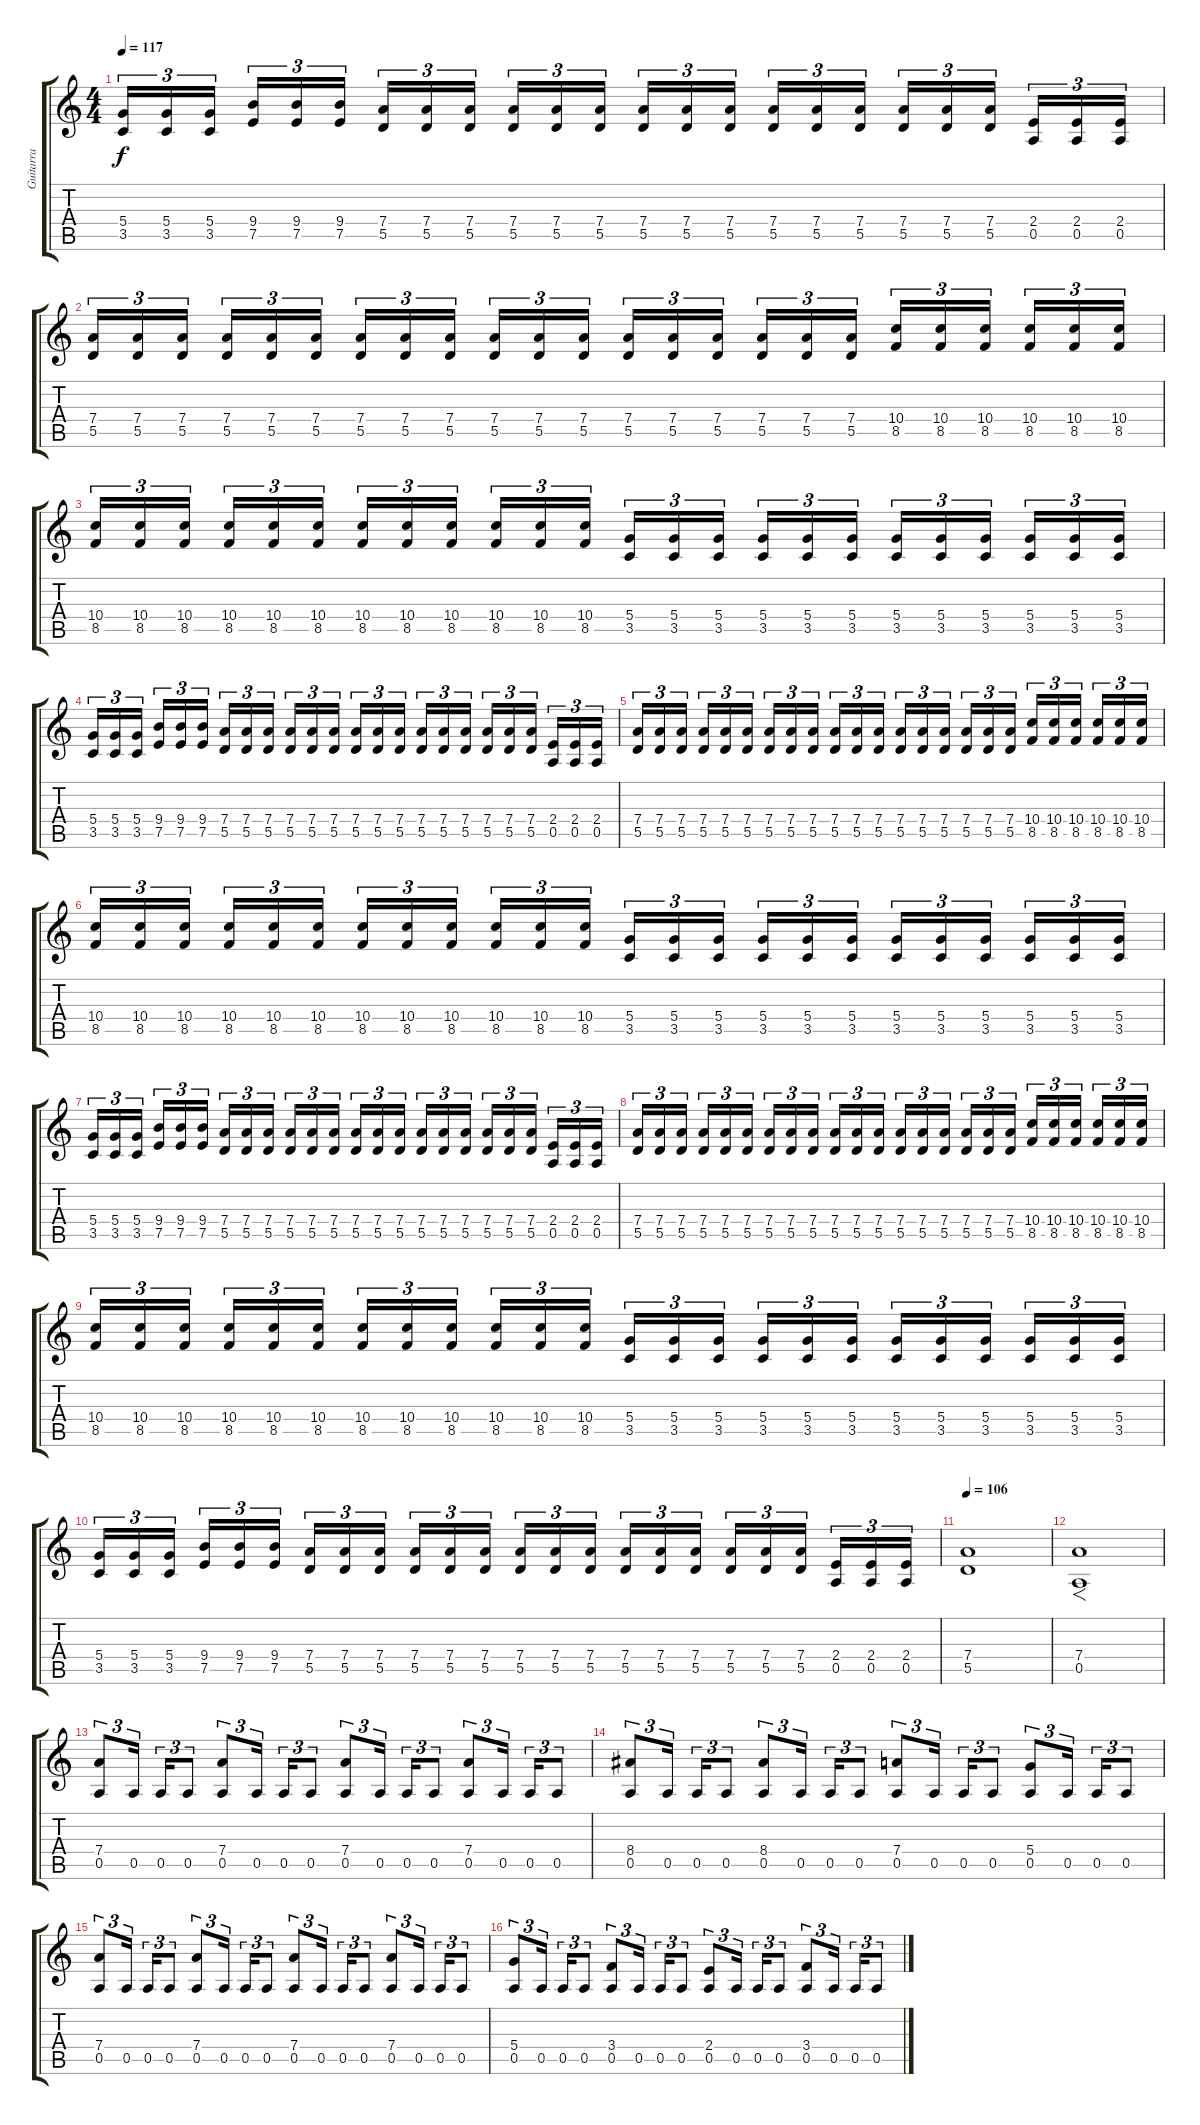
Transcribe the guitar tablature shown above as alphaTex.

\track ("Guitarra" "Guitarra") {instrument distortionguitar}
\staff {score tabs}
\tuning (E4 B3 G3 D3 A2 E2) {hide}
\ts (4 4)
\tempo 117
\clef g2
\ks c
(5.4 3.5).16{tu (3 2) dy f} (5.4 3.5).16{tu (3 2)} (5.4 3.5).16{tu (3 2)} (9.4 7.5).16{tu (3 2)} (9.4 7.5).16{tu (3 2)} (9.4 7.5).16{tu (3 2)} (7.4 5.5).16{tu (3 2)} (7.4 5.5).16{tu (3 2)} (7.4 5.5).16{tu (3 2)} (7.4 5.5).16{tu (3 2)} (7.4 5.5).16{tu (3 2)} (7.4 5.5).16{tu (3 2)} (7.4 5.5).16{tu (3 2)} (7.4 5.5).16{tu (3 2)} (7.4 5.5).16{tu (3 2)} (7.4 5.5).16{tu (3 2)} (7.4 5.5).16{tu (3 2)} (7.4 5.5).16{tu (3 2)} (7.4 5.5).16{tu (3 2)} (7.4 5.5).16{tu (3 2)} (7.4 5.5).16{tu (3 2)} (2.4 0.5).16{tu (3 2)} (2.4 0.5).16{tu (3 2)} (2.4 0.5).16{tu (3 2)} |
(7.4 5.5).16{tu (3 2)} (7.4 5.5).16{tu (3 2)} (7.4 5.5).16{tu (3 2)} (7.4 5.5).16{tu (3 2)} (7.4 5.5).16{tu (3 2)} (7.4 5.5).16{tu (3 2)} (7.4 5.5).16{tu (3 2)} (7.4 5.5).16{tu (3 2)} (7.4 5.5).16{tu (3 2)} (7.4 5.5).16{tu (3 2)} (7.4 5.5).16{tu (3 2)} (7.4 5.5).16{tu (3 2)} (7.4 5.5).16{tu (3 2)} (7.4 5.5).16{tu (3 2)} (7.4 5.5).16{tu (3 2)} (7.4 5.5).16{tu (3 2)} (7.4 5.5).16{tu (3 2)} (7.4 5.5).16{tu (3 2)} (10.4 8.5).16{tu (3 2)} (10.4 8.5).16{tu (3 2)} (10.4 8.5).16{tu (3 2)} (10.4 8.5).16{tu (3 2)} (10.4 8.5).16{tu (3 2)} (10.4 8.5).16{tu (3 2)} |
(10.4 8.5).16{tu (3 2)} (10.4 8.5).16{tu (3 2)} (10.4 8.5).16{tu (3 2)} (10.4 8.5).16{tu (3 2)} (10.4 8.5).16{tu (3 2)} (10.4 8.5).16{tu (3 2)} (10.4 8.5).16{tu (3 2)} (10.4 8.5).16{tu (3 2)} (10.4 8.5).16{tu (3 2)} (10.4 8.5).16{tu (3 2)} (10.4 8.5).16{tu (3 2)} (10.4 8.5).16{tu (3 2)} (5.4 3.5).16{tu (3 2)} (5.4 3.5).16{tu (3 2)} (5.4 3.5).16{tu (3 2)} (5.4 3.5).16{tu (3 2)} (5.4 3.5).16{tu (3 2)} (5.4 3.5).16{tu (3 2)} (5.4 3.5).16{tu (3 2)} (5.4 3.5).16{tu (3 2)} (5.4 3.5).16{tu (3 2)} (5.4 3.5).16{tu (3 2)} (5.4 3.5).16{tu (3 2)} (5.4 3.5).16{tu (3 2)} |
(5.4 3.5).16{tu (3 2)} (5.4 3.5).16{tu (3 2)} (5.4 3.5).16{tu (3 2)} (9.4 7.5).16{tu (3 2)} (9.4 7.5).16{tu (3 2)} (9.4 7.5).16{tu (3 2)} (7.4 5.5).16{tu (3 2)} (7.4 5.5).16{tu (3 2)} (7.4 5.5).16{tu (3 2)} (7.4 5.5).16{tu (3 2)} (7.4 5.5).16{tu (3 2)} (7.4 5.5).16{tu (3 2)} (7.4 5.5).16{tu (3 2)} (7.4 5.5).16{tu (3 2)} (7.4 5.5).16{tu (3 2)} (7.4 5.5).16{tu (3 2)} (7.4 5.5).16{tu (3 2)} (7.4 5.5).16{tu (3 2)} (7.4 5.5).16{tu (3 2)} (7.4 5.5).16{tu (3 2)} (7.4 5.5).16{tu (3 2)} (2.4 0.5).16{tu (3 2)} (2.4 0.5).16{tu (3 2)} (2.4 0.5).16{tu (3 2)} |
(7.4 5.5).16{tu (3 2)} (7.4 5.5).16{tu (3 2)} (7.4 5.5).16{tu (3 2)} (7.4 5.5).16{tu (3 2)} (7.4 5.5).16{tu (3 2)} (7.4 5.5).16{tu (3 2)} (7.4 5.5).16{tu (3 2)} (7.4 5.5).16{tu (3 2)} (7.4 5.5).16{tu (3 2)} (7.4 5.5).16{tu (3 2)} (7.4 5.5).16{tu (3 2)} (7.4 5.5).16{tu (3 2)} (7.4 5.5).16{tu (3 2)} (7.4 5.5).16{tu (3 2)} (7.4 5.5).16{tu (3 2)} (7.4 5.5).16{tu (3 2)} (7.4 5.5).16{tu (3 2)} (7.4 5.5).16{tu (3 2)} (10.4 8.5).16{tu (3 2)} (10.4 8.5).16{tu (3 2)} (10.4 8.5).16{tu (3 2)} (10.4 8.5).16{tu (3 2)} (10.4 8.5).16{tu (3 2)} (10.4 8.5).16{tu (3 2)} |
(10.4 8.5).16{tu (3 2)} (10.4 8.5).16{tu (3 2)} (10.4 8.5).16{tu (3 2)} (10.4 8.5).16{tu (3 2)} (10.4 8.5).16{tu (3 2)} (10.4 8.5).16{tu (3 2)} (10.4 8.5).16{tu (3 2)} (10.4 8.5).16{tu (3 2)} (10.4 8.5).16{tu (3 2)} (10.4 8.5).16{tu (3 2)} (10.4 8.5).16{tu (3 2)} (10.4 8.5).16{tu (3 2)} (5.4 3.5).16{tu (3 2)} (5.4 3.5).16{tu (3 2)} (5.4 3.5).16{tu (3 2)} (5.4 3.5).16{tu (3 2)} (5.4 3.5).16{tu (3 2)} (5.4 3.5).16{tu (3 2)} (5.4 3.5).16{tu (3 2)} (5.4 3.5).16{tu (3 2)} (5.4 3.5).16{tu (3 2)} (5.4 3.5).16{tu (3 2)} (5.4 3.5).16{tu (3 2)} (5.4 3.5).16{tu (3 2)} |
(5.4 3.5).16{tu (3 2)} (5.4 3.5).16{tu (3 2)} (5.4 3.5).16{tu (3 2)} (9.4 7.5).16{tu (3 2)} (9.4 7.5).16{tu (3 2)} (9.4 7.5).16{tu (3 2)} (7.4 5.5).16{tu (3 2)} (7.4 5.5).16{tu (3 2)} (7.4 5.5).16{tu (3 2)} (7.4 5.5).16{tu (3 2)} (7.4 5.5).16{tu (3 2)} (7.4 5.5).16{tu (3 2)} (7.4 5.5).16{tu (3 2)} (7.4 5.5).16{tu (3 2)} (7.4 5.5).16{tu (3 2)} (7.4 5.5).16{tu (3 2)} (7.4 5.5).16{tu (3 2)} (7.4 5.5).16{tu (3 2)} (7.4 5.5).16{tu (3 2)} (7.4 5.5).16{tu (3 2)} (7.4 5.5).16{tu (3 2)} (2.4 0.5).16{tu (3 2)} (2.4 0.5).16{tu (3 2)} (2.4 0.5).16{tu (3 2)} |
(7.4 5.5).16{tu (3 2)} (7.4 5.5).16{tu (3 2)} (7.4 5.5).16{tu (3 2)} (7.4 5.5).16{tu (3 2)} (7.4 5.5).16{tu (3 2)} (7.4 5.5).16{tu (3 2)} (7.4 5.5).16{tu (3 2)} (7.4 5.5).16{tu (3 2)} (7.4 5.5).16{tu (3 2)} (7.4 5.5).16{tu (3 2)} (7.4 5.5).16{tu (3 2)} (7.4 5.5).16{tu (3 2)} (7.4 5.5).16{tu (3 2)} (7.4 5.5).16{tu (3 2)} (7.4 5.5).16{tu (3 2)} (7.4 5.5).16{tu (3 2)} (7.4 5.5).16{tu (3 2)} (7.4 5.5).16{tu (3 2)} (10.4 8.5).16{tu (3 2)} (10.4 8.5).16{tu (3 2)} (10.4 8.5).16{tu (3 2)} (10.4 8.5).16{tu (3 2)} (10.4 8.5).16{tu (3 2)} (10.4 8.5).16{tu (3 2)} |
(10.4 8.5).16{tu (3 2)} (10.4 8.5).16{tu (3 2)} (10.4 8.5).16{tu (3 2)} (10.4 8.5).16{tu (3 2)} (10.4 8.5).16{tu (3 2)} (10.4 8.5).16{tu (3 2)} (10.4 8.5).16{tu (3 2)} (10.4 8.5).16{tu (3 2)} (10.4 8.5).16{tu (3 2)} (10.4 8.5).16{tu (3 2)} (10.4 8.5).16{tu (3 2)} (10.4 8.5).16{tu (3 2)} (5.4 3.5).16{tu (3 2)} (5.4 3.5).16{tu (3 2)} (5.4 3.5).16{tu (3 2)} (5.4 3.5).16{tu (3 2)} (5.4 3.5).16{tu (3 2)} (5.4 3.5).16{tu (3 2)} (5.4 3.5).16{tu (3 2)} (5.4 3.5).16{tu (3 2)} (5.4 3.5).16{tu (3 2)} (5.4 3.5).16{tu (3 2)} (5.4 3.5).16{tu (3 2)} (5.4 3.5).16{tu (3 2)} |
(5.4 3.5).16{tu (3 2)} (5.4 3.5).16{tu (3 2)} (5.4 3.5).16{tu (3 2)} (9.4 7.5).16{tu (3 2)} (9.4 7.5).16{tu (3 2)} (9.4 7.5).16{tu (3 2)} (7.4 5.5).16{tu (3 2)} (7.4 5.5).16{tu (3 2)} (7.4 5.5).16{tu (3 2)} (7.4 5.5).16{tu (3 2)} (7.4 5.5).16{tu (3 2)} (7.4 5.5).16{tu (3 2)} (7.4 5.5).16{tu (3 2)} (7.4 5.5).16{tu (3 2)} (7.4 5.5).16{tu (3 2)} (7.4 5.5).16{tu (3 2)} (7.4 5.5).16{tu (3 2)} (7.4 5.5).16{tu (3 2)} (7.4 5.5).16{tu (3 2)} (7.4 5.5).16{tu (3 2)} (7.4 5.5).16{tu (3 2)} (2.4 0.5).16{tu (3 2)} (2.4 0.5).16{tu (3 2)} (2.4 0.5).16{tu (3 2)} |
\tempo 106
(7.4 5.5).1 |
(7.4 0.5).1{f} |
(7.4 0.5).8{tu (3 2)} 0.5.16{tu (3 2)} 0.5.16{tu (3 2)} 0.5.8{tu (3 2)} (7.4 0.5).8{tu (3 2)} 0.5.16{tu (3 2)} 0.5.16{tu (3 2)} 0.5.8{tu (3 2)} (7.4 0.5).8{tu (3 2)} 0.5.16{tu (3 2)} 0.5.16{tu (3 2)} 0.5.8{tu (3 2)} (7.4 0.5).8{tu (3 2)} 0.5.16{tu (3 2)} 0.5.16{tu (3 2)} 0.5.8{tu (3 2)} |
(8.4 0.5).8{tu (3 2)} 0.5.16{tu (3 2)} 0.5.16{tu (3 2)} 0.5.8{tu (3 2)} (8.4 0.5).8{tu (3 2)} 0.5.16{tu (3 2)} 0.5.16{tu (3 2)} 0.5.8{tu (3 2)} (7.4 0.5).8{tu (3 2)} 0.5.16{tu (3 2)} 0.5.16{tu (3 2)} 0.5.8{tu (3 2)} (5.4 0.5).8{tu (3 2)} 0.5.16{tu (3 2)} 0.5.16{tu (3 2)} 0.5.8{tu (3 2)} |
(7.4 0.5).8{tu (3 2)} 0.5.16{tu (3 2)} 0.5.16{tu (3 2)} 0.5.8{tu (3 2)} (7.4 0.5).8{tu (3 2)} 0.5.16{tu (3 2)} 0.5.16{tu (3 2)} 0.5.8{tu (3 2)} (7.4 0.5).8{tu (3 2)} 0.5.16{tu (3 2)} 0.5.16{tu (3 2)} 0.5.8{tu (3 2)} (7.4 0.5).8{tu (3 2)} 0.5.16{tu (3 2)} 0.5.16{tu (3 2)} 0.5.8{tu (3 2)} |
(5.4 0.5).8{tu (3 2)} 0.5.16{tu (3 2)} 0.5.16{tu (3 2)} 0.5.8{tu (3 2)} (3.4 0.5).8{tu (3 2)} 0.5.16{tu (3 2)} 0.5.16{tu (3 2)} 0.5.8{tu (3 2)} (2.4 0.5).8{tu (3 2)} 0.5.16{tu (3 2)} 0.5.16{tu (3 2)} 0.5.8{tu (3 2)} (3.4 0.5).8{tu (3 2)} 0.5.16{tu (3 2)} 0.5.16{tu (3 2)} 0.5.8{tu (3 2)}
